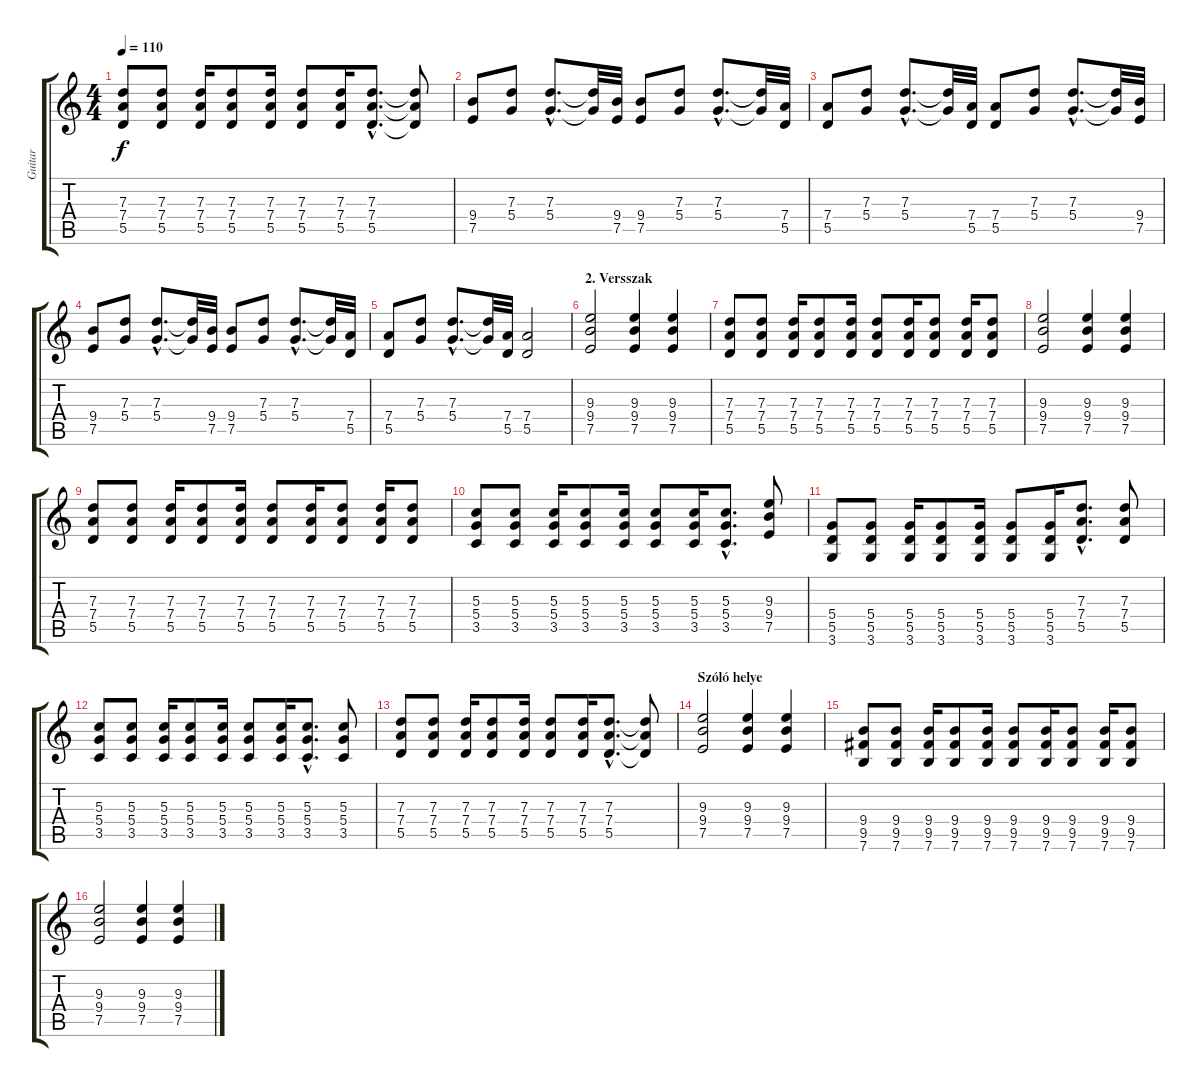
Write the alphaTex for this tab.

\track ("Guitar" "Guitar") {instrument distortionguitar}
\staff {score tabs}
\tuning (E4 B3 G3 D3 A2 E2) {hide}
\ts (4 4)
\tempo 110
\clef g2
\ks c
(7.3 7.4 5.5).8{dy f} (7.3 7.4 5.5).8 (7.3 7.4 5.5).16 (7.3 7.4 5.5).8 (7.3 7.4 5.5).16 (7.3 7.4 5.5).8 (7.3 7.4 5.5).16 (7.3{hac} 7.4{hac} 5.5{hac}).8{d} (7.3{t} 7.4{t} 5.5{t}).8 |
(9.4 7.5).8 (7.3 5.4).8 (7.3{hac} 5.4{hac}).8{d} (7.3{t} 5.4{t}).32 (9.4 7.5).32 (9.4 7.5).8 (7.3 5.4).8 (7.3{hac} 5.4{hac}).8{d} (7.3{t} 5.4{t}).32 (7.4 5.5).32 |
(7.4 5.5).8 (7.3 5.4).8 (7.3{hac} 5.4{hac}).8{d} (7.3{t} 5.4{t}).32 (7.4 5.5).32 (7.4 5.5).8 (7.3 5.4).8 (7.3{hac} 5.4{hac}).8{d} (7.3{t} 5.4{t}).32 (9.4 7.5).32 |
(9.4 7.5).8 (7.3 5.4).8 (7.3{hac} 5.4{hac}).8{d} (7.3{t} 5.4{t}).32 (9.4 7.5).32 (9.4 7.5).8 (7.3 5.4).8 (7.3{hac} 5.4{hac}).8{d} (7.3{t} 5.4{t}).32 (7.4 5.5).32 |
(7.4 5.5).8 (7.3 5.4).8 (7.3{hac} 5.4{hac}).8{d} (7.3{t} 5.4{t}).32 (7.4 5.5).32 (7.4 5.5).2 |
\section ("" "2. Versszak")
(9.3 9.4 7.5).2 (9.3 9.4 7.5).4 (9.3 9.4 7.5).4 |
(7.3 7.4 5.5).8 (7.3 7.4 5.5).8 (7.3 7.4 5.5).16 (7.3 7.4 5.5).8 (7.3 7.4 5.5).16 (7.3 7.4 5.5).8 (7.3 7.4 5.5).16 (7.3 7.4 5.5).8 (7.3 7.4 5.5).16 (7.3 7.4 5.5).8 |
(9.3 9.4 7.5).2 (9.3 9.4 7.5).4 (9.3 9.4 7.5).4 |
(7.3 7.4 5.5).8 (7.3 7.4 5.5).8 (7.3 7.4 5.5).16 (7.3 7.4 5.5).8 (7.3 7.4 5.5).16 (7.3 7.4 5.5).8 (7.3 7.4 5.5).16 (7.3 7.4 5.5).8 (7.3 7.4 5.5).16 (7.3 7.4 5.5).8 |
(5.3 5.4 3.5).8 (5.3 5.4 3.5).8 (5.3 5.4 3.5).16 (5.3 5.4 3.5).8 (5.3 5.4 3.5).16 (5.3 5.4 3.5).8 (5.3 5.4 3.5).16 (5.3{hac} 5.4{hac} 3.5{hac}).8{d} (9.3 9.4 7.5).8 |
(5.4 5.5 3.6).8 (5.4 5.5 3.6).8 (5.4 5.5 3.6).16 (5.4 5.5 3.6).8 (5.4 5.5 3.6).16 (5.4 5.5 3.6).8 (5.4 5.5 3.6).16 (7.3{hac} 7.4{hac} 5.5{hac}).8{d} (7.3 7.4 5.5).8 |
(5.3 5.4 3.5).8 (5.3 5.4 3.5).8 (5.3 5.4 3.5).16 (5.3 5.4 3.5).8 (5.3 5.4 3.5).16 (5.3 5.4 3.5).8 (5.3 5.4 3.5).16 (5.3{hac} 5.4{hac} 3.5{hac}).8{d} (5.3 5.4 3.5).8 |
(7.3 7.4 5.5).8 (7.3 7.4 5.5).8 (7.3 7.4 5.5).16 (7.3 7.4 5.5).8 (7.3 7.4 5.5).16 (7.3 7.4 5.5).8 (7.3 7.4 5.5).16 (7.3{hac} 7.4{hac} 5.5{hac}).8{d} (7.3{t} 7.4{t} 5.5{t}).8 |
\section ("" "Szóló helye")
(9.3 9.4 7.5).2 (9.3 9.4 7.5).4 (9.3 9.4 7.5).4 |
(9.4 9.5 7.6).8 (9.4 9.5 7.6).8 (9.4 9.5 7.6).16 (9.4 9.5 7.6).8 (9.4 9.5 7.6).16 (9.4 9.5 7.6).8 (9.4 9.5 7.6).16 (9.4 9.5 7.6).8 (9.4 9.5 7.6).16 (9.4 9.5 7.6).8 |
(9.3 9.4 7.5).2 (9.3 9.4 7.5).4 (9.3 9.4 7.5).4
